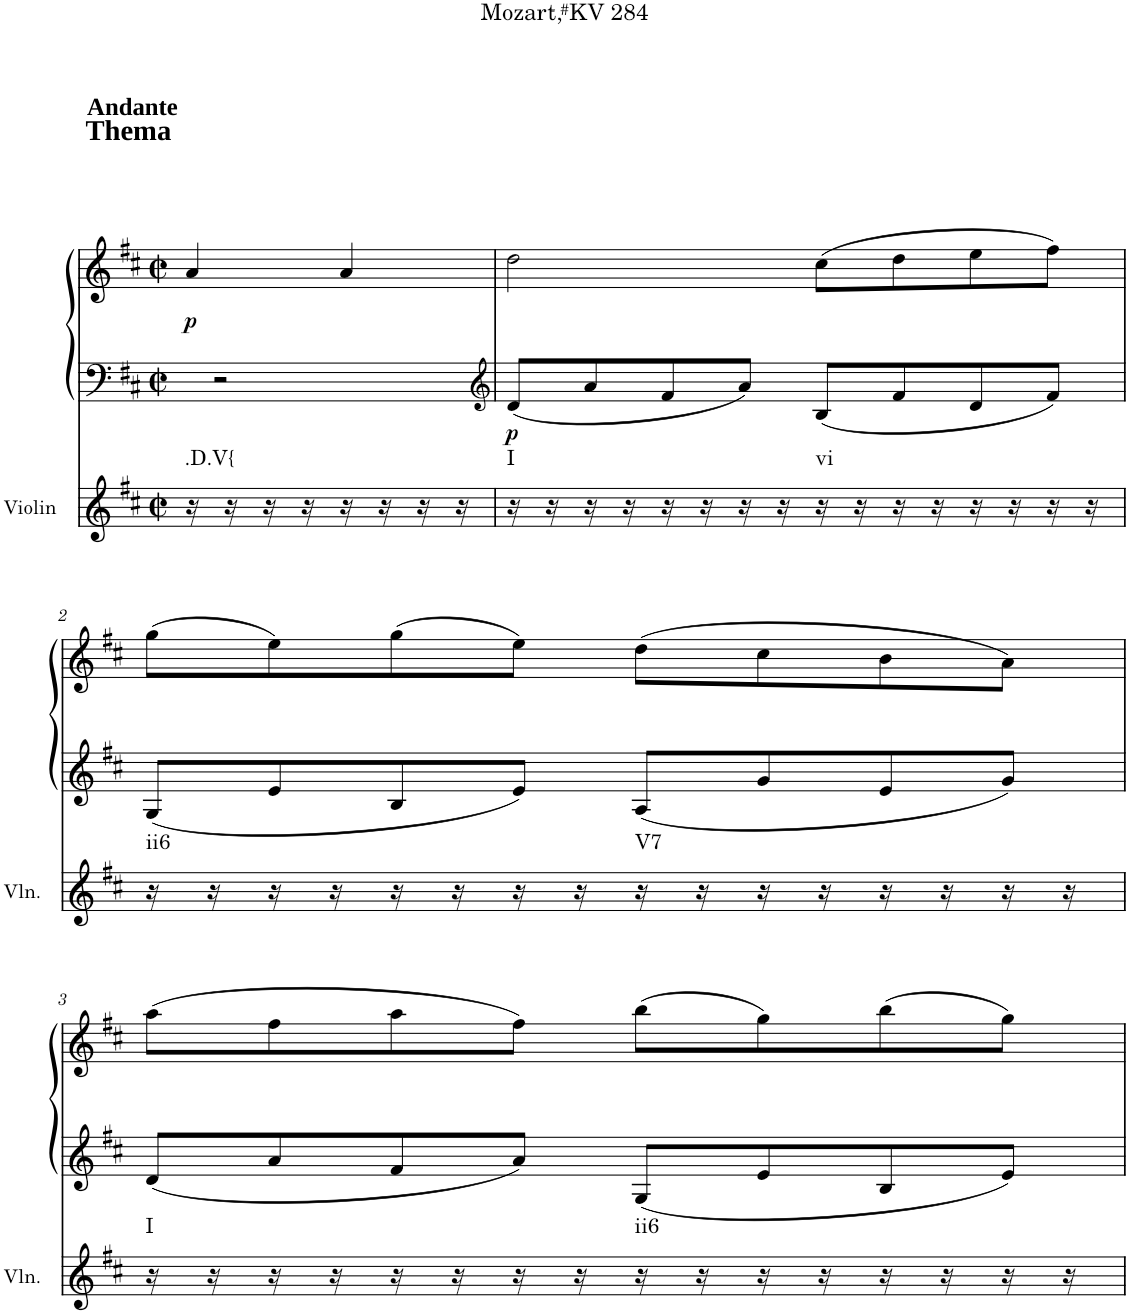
**kern	**harte	**kern	**kern	**dynam
*part2	*part2	*part1	*part1	*part1
*staff3	*	*staff2	*staff1	*staff1/2
*I"Violin	*	*I"unbenannt2	*	*
*I'Vln.	*	*	*	*
*clefG2	*	*clefF4	*clefG2	*
*k[f#c#]	*	*k[f#c#]	*k[f#c#]	*
*M2/2	*	*M2/2	*M2/2	*
*met(c|)	*	*met(c|)	*met(c|)	*
=	=	=	=	=
!	!	!	!LO:TX:a:B:t=Thema	!
!	!	!	!LO:TX:a:B:t=Andante	!
!	!LO:H:kt=.D.V{	!	!	!LO:DY:b
16r	N	2r	4a/	p
16r	.	.	.	.
16r	.	.	.	.
16r	.	.	.	.
16r	.	.	4a/	.
16r	.	.	.	.
16r	.	.	.	.
16r	.	.	.	.
=1	=1	=1	=1	=1
*	*	*clefG2	*	*
!	!LO:H:kt=I	!	!	!LO:DY:b=2
16r	N	8d/L	2dd\	p
16r	.	.	.	.
16r	.	8a/	.	.
16r	.	.	.	.
16r	.	8f#/	.	.
16r	.	.	.	.
16r	.	8a/J	.	.
16r	.	.	.	.
!	!LO:H:kt=vi	!	!	!
16r	N	8B/L	(8cc#\L	.
16r	.	.	.	.
16r	.	8f#/	8dd\	.
16r	.	.	.	.
16r	.	8d/	8ee\	.
16r	.	.	.	.
16r	.	8f#/J	8ff#\J)	.
16r	.	.	.	.
!!LO:LB:g=z
=2	=2	=2	=2	=2
!	!LO:H:kt=ii6	!	!	!
16r	N	8G/L	(8gg\L	.
16r	.	.	.	.
16r	.	8e/	8ee\)	.
16r	.	.	.	.
16r	.	8B/	(8gg\	.
16r	.	.	.	.
16r	.	8e/J	8ee\J)	.
16r	.	.	.	.
!	!LO:H:kt=V7	!	!	!
16r	N	8A/L	(8dd\L	.
16r	.	.	.	.
16r	.	8g/	8cc#\	.
16r	.	.	.	.
16r	.	8e/	8b\	.
16r	.	.	.	.
16r	.	8g/J	8a\J)	.
16r	.	.	.	.
!!LO:LB:g=z
=3	=3	=3	=3	=3
!	!LO:H:kt=I	!	!	!
16r	N	8d/L	(8aa\L	.
16r	.	.	.	.
16r	.	8a/	8ff#\	.
16r	.	.	.	.
16r	.	8f#/	8aa\	.
16r	.	.	.	.
16r	.	8a/J	8ff#\J)	.
16r	.	.	.	.
!	!LO:H:kt=ii6	!	!	!
16r	N	8G/L	(8bb\L	.
16r	.	.	.	.
16r	.	8e/	8gg\)	.
16r	.	.	.	.
16r	.	8B/	(8bb\	.
16r	.	.	.	.
16r	.	8e/J	8gg\J)	.
16r	.	.	.	.
=	=	=	=	=
*-	*-	*-	*-	*-
